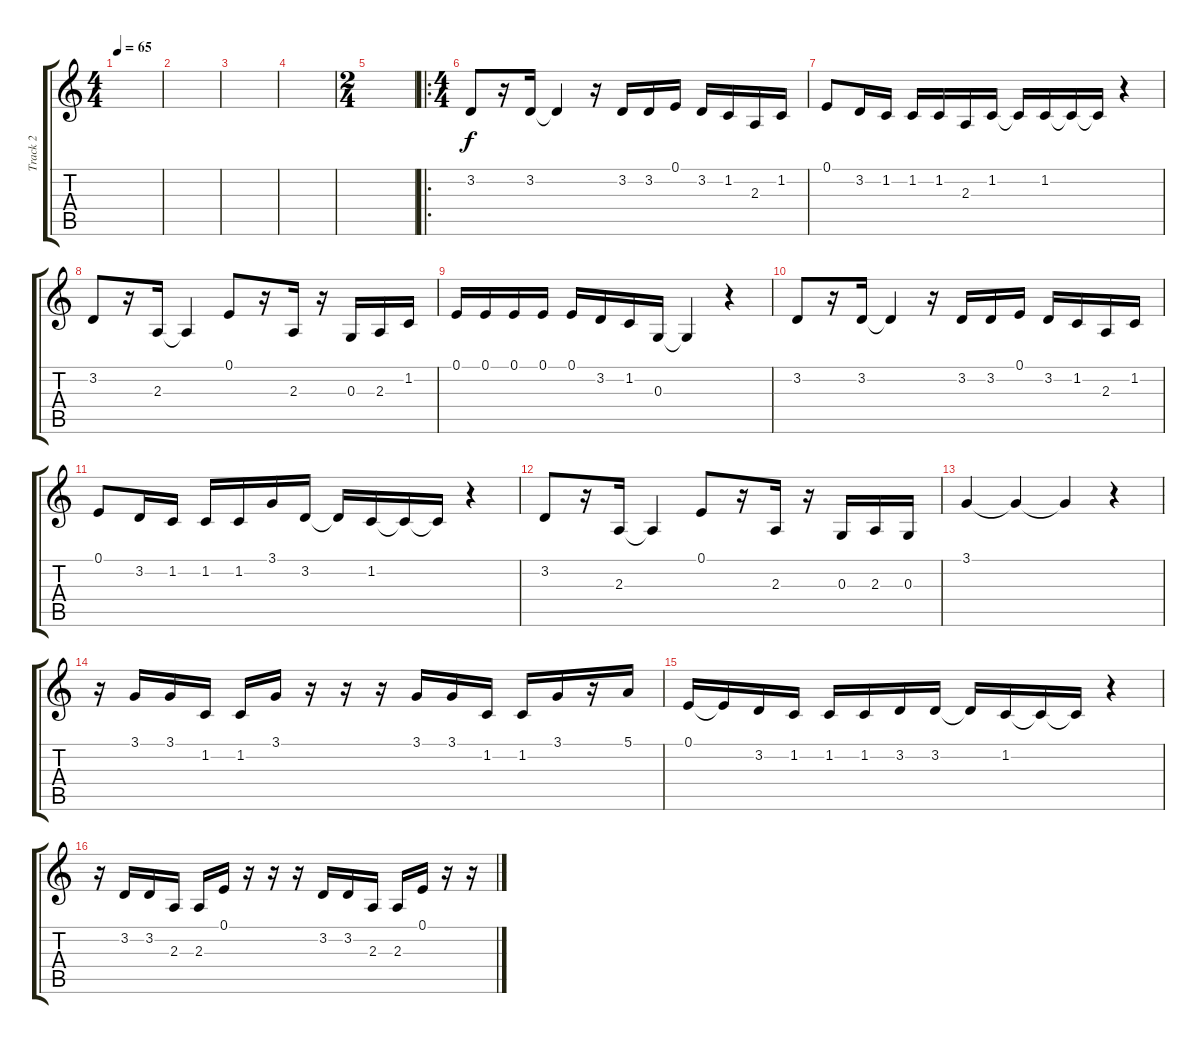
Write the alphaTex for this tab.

\track ("Track 2" "Track 2") {instrument synthvoice}
\staff {score tabs}
\tuning (E4 B3 G3 D3 A2 E2) {hide}
\ts (4 4)
\tempo 65
\clef g2
\ks c
|
|
|
|
\ts (2 4)
|
\ro
\ts (4 4)
3.2.8 r.16 3.2.16 3.2{t}.4 r.16 3.2.16 3.2.16 0.1.16 3.2.16 1.2.16 2.3.16 1.2.16 |
0.1.8 3.2.16 1.2.16 1.2.16 1.2.16 2.3.16 1.2.16 1.2{t}.16 1.2.16 1.2{t}.16 1.2{t}.16 r.4 |
3.2.8 r.16 2.3.16 2.3{t}.4 0.1.8 r.16 2.3.16 r.16 0.3.16 2.3.16 1.2.16 |
0.1.16 0.1.16 0.1.16 0.1.16 0.1.16 3.2.16 1.2.16 0.3.16 0.3{t}.4 r.4 |
3.2.8 r.16 3.2.16 3.2{t}.4 r.16 3.2.16 3.2.16 0.1.16 3.2.16 1.2.16 2.3.16 1.2.16 |
0.1.8 3.2.16 1.2.16 1.2.16 1.2.16 3.1.16 3.2.16 3.2{t}.16 1.2.16 1.2{t}.16 1.2{t}.16 r.4 |
3.2.8 r.16 2.3.16 2.3{t}.4 0.1.8 r.16 2.3.16 r.16 0.3.16 2.3.16 0.3.16 |
3.1.4 3.1{t}.4 3.1{t}.4 r.4 |
r.16 3.1.16 3.1.16 1.2.16 1.2.16 3.1.16 r.16 r.16 r.16 3.1.16 3.1.16 1.2.16 1.2.16 3.1.16 r.16 5.1.16 |
0.1.16 0.1{t}.16 3.2.16 1.2.16 1.2.16 1.2.16 3.2.16 3.2.16 3.2{t}.16 1.2.16 1.2{t}.16 1.2{t}.16 r.4 |
r.16 3.2.16 3.2.16 2.3.16 2.3.16 0.1.16 r.16 r.16 r.16 3.2.16 3.2.16 2.3.16 2.3.16 0.1.16 r.16 r.16
